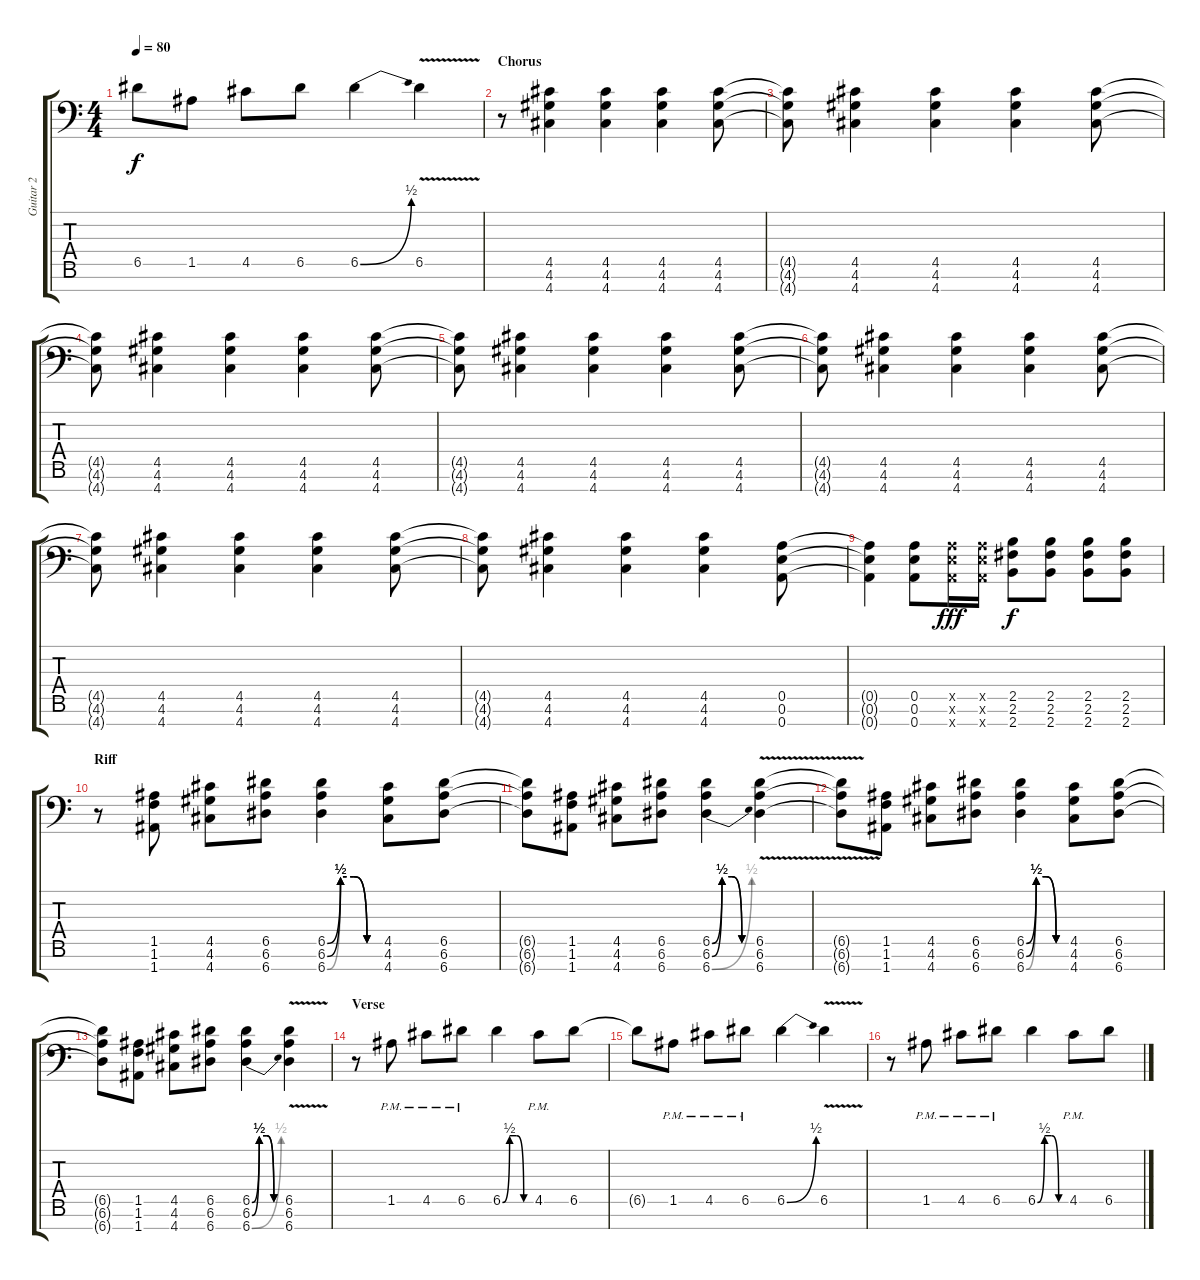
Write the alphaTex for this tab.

\track ("Guitar 2" "Guitar 2") {instrument distortionguitar}
\staff {score tabs}
\tuning (E4 B3 G3 D3 A2 E2 A1) {hide}
\ts (4 4)
\tempo 80
\clef f4
\ks c
6.5{t}.8{dy f} 1.5.8 4.5.8 6.5.8 6.5{be (bend 0 0 60 2)}.4 6.5{v}.4 |
\section ("" "Chorus")
r.8 (4.5 4.6 4.7).4 (4.5 4.6 4.7).4 (4.5 4.6 4.7).4 (4.5 4.6 4.7).8 |
(4.5{t} 4.6{t} 4.7{t}).8 (4.5 4.6 4.7).4 (4.5 4.6 4.7).4 (4.5 4.6 4.7).4 (4.5 4.6 4.7).8 |
(4.5{t} 4.6{t} 4.7{t}).8 (4.5 4.6 4.7).4 (4.5 4.6 4.7).4 (4.5 4.6 4.7).4 (4.5 4.6 4.7).8 |
(4.5{t} 4.6{t} 4.7{t}).8 (4.5 4.6 4.7).4 (4.5 4.6 4.7).4 (4.5 4.6 4.7).4 (4.5 4.6 4.7).8 |
(4.5{t} 4.6{t} 4.7{t}).8 (4.5 4.6 4.7).4 (4.5 4.6 4.7).4 (4.5 4.6 4.7).4 (4.5 4.6 4.7).8 |
(4.5{t} 4.6{t} 4.7{t}).8 (4.5 4.6 4.7).4 (4.5 4.6 4.7).4 (4.5 4.6 4.7).4 (4.5 4.6 4.7).8 |
(4.5{t} 4.6{t} 4.7{t}).8 (4.5 4.6 4.7).4 (4.5 4.6 4.7).4 (4.5 4.6 4.7).4 (0.5 0.6 0.7).8 |
(0.5{t} 0.6{t} 0.7{t}).4 (0.5 0.6 0.7).8 (0.5{x} 0.6{x} 0.7{x}).16{dy fff} (0.5{x} 0.6{x} 0.7{x}).16 (2.5 2.6 2.7).8{dy f} (2.5 2.6 2.7).8 (2.5 2.6 2.7).8 (2.5 2.6 2.7).8 |
\section ("" "Riff")
r.8 (1.5 1.6 1.7).8 (4.5 4.6 4.7).8 (6.5 6.6 6.7).8 (6.5{be (custom 0 0 15 2 30 2 45 0 60 0)} 6.6{be (custom 0 0 15 2 30 2 45 0 60 0)} 6.7{be (custom 0 0 15 2 30 2 45 0 60 0)}).4 (4.5 4.6 4.7).8 (6.5 6.6 6.7).8 |
(6.5{t} 6.6{t} 6.7{t}).8 (1.5 1.6 1.7).8 (4.5 4.6 4.7).8 (6.5 6.6 6.7).8 (6.5{be (custom 0 0 15 2 30 2 45 0 60 0)} 6.6{be (custom 0 0 15 2 30 2 45 0 60 0)} 6.7{be (bend 0 0 60 2)}).4 (6.5{v} 6.6{v} 6.7{v}).4 |
(6.5{t} 6.6{t} 6.7{t}).8 (1.5 1.6 1.7).8 (4.5 4.6 4.7).8 (6.5 6.6 6.7).8 (6.5{be (custom 0 0 15 2 30 2 45 0 60 0)} 6.6{be (custom 0 0 15 2 30 2 45 0 60 0)} 6.7{be (custom 0 0 15 2 30 2 45 0 60 0)}).4 (4.5 4.6 4.7).8 (6.5 6.6 6.7).8 |
(6.5{t} 6.6{t} 6.7{t}).8 (1.5 1.6 1.7).8 (4.5 4.6 4.7).8 (6.5 6.6 6.7).8 (6.5{be (custom 0 0 15 2 30 2 45 0 60 0)} 6.6{be (custom 0 0 15 2 30 2 45 0 60 0)} 6.7{be (bend 0 0 60 2)}).4 (6.5{v} 6.6{v} 6.7{v}).4 |
\section ("" "Verse")
r.8 1.5{pm}.8 4.5{pm}.8 6.5{pm}.8 6.5{be (custom 0 0 15 2 30 2 45 0 60 0)}.4 4.5{pm}.8 6.5.8 |
6.5{t}.8 1.5{pm}.8 4.5{pm}.8 6.5{pm}.8 6.5{be (bend 0 0 60 2)}.4 6.5{v}.4 |
r.8 1.5{pm}.8 4.5{pm}.8 6.5{pm}.8 6.5{be (custom 0 0 15 2 30 2 45 0 60 0)}.4 4.5{pm}.8 6.5.8
